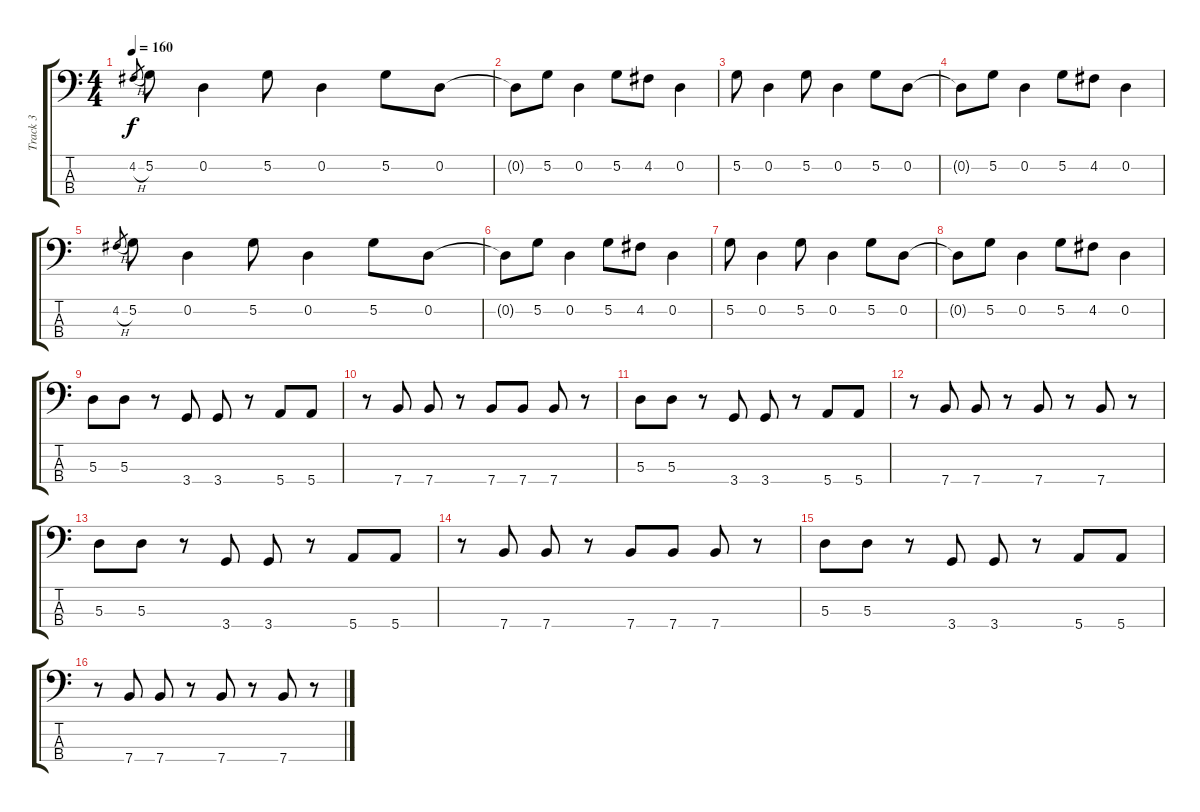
\track ("Track 3" "Track 3") {instrument electricbasspick}
\staff {score tabs}
\tuning (G2 D2 A1 E1) {hide}
\ts (4 4)
\tempo 160
\clef f4
\ks c
4.2{h}.8{gr dy f instrument electricbasspick} 5.2.8 0.2.4 5.2.8 0.2.4 5.2.8 0.2.8 |
0.2{t}.8 5.2.8 0.2.4 5.2.8 4.2.8 0.2.4 |
5.2.8 0.2.4 5.2.8 0.2.4 5.2.8 0.2.8 |
0.2{t}.8 5.2.8 0.2.4 5.2.8 4.2.8 0.2.4 |
4.2{h}.8{gr} 5.2.8 0.2.4 5.2.8 0.2.4 5.2.8 0.2.8 |
0.2{t}.8 5.2.8 0.2.4 5.2.8 4.2.8 0.2.4 |
5.2.8 0.2.4 5.2.8 0.2.4 5.2.8 0.2.8 |
0.2{t}.8 5.2.8 0.2.4 5.2.8 4.2.8 0.2.4 |
5.3.8 5.3.8 r.8 3.4.8 3.4.8 r.8 5.4.8 5.4.8 |
r.8 7.4.8 7.4.8 r.8 7.4.8 7.4.8 7.4.8 r.8 |
5.3.8 5.3.8 r.8 3.4.8 3.4.8 r.8 5.4.8 5.4.8 |
r.8 7.4.8 7.4.8 r.8 7.4.8 r.8 7.4.8 r.8 |
5.3.8 5.3.8 r.8 3.4.8 3.4.8 r.8 5.4.8 5.4.8 |
r.8 7.4.8 7.4.8 r.8 7.4.8 7.4.8 7.4.8 r.8 |
5.3.8 5.3.8 r.8 3.4.8 3.4.8 r.8 5.4.8 5.4.8 |
r.8 7.4.8 7.4.8 r.8 7.4.8 r.8 7.4.8 r.8
